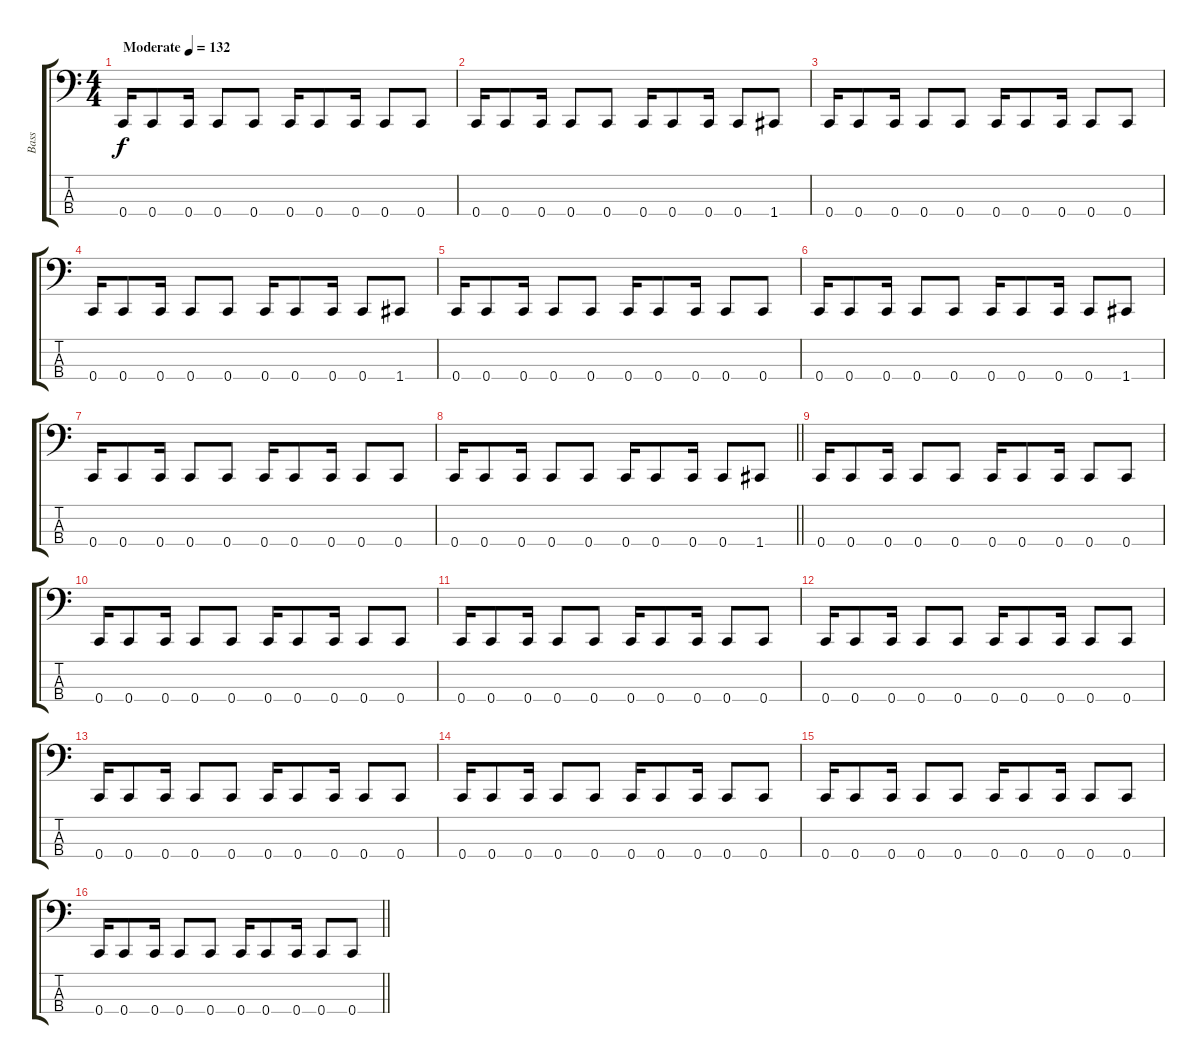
\track ("Bass" "Bass") {instrument electricbassfinger}
\staff {score tabs}
\tuning (F2 C2 G1 C1) {hide}
\ts (4 4)
\tempo (132 "Moderate")
\clef f4
\ks c
0.4.16{dy f instrument electricbassfinger} 0.4.8 0.4.16 0.4.8 0.4.8 0.4.16 0.4.8 0.4.16 0.4.8 0.4.8 |
0.4.16 0.4.8 0.4.16 0.4.8 0.4.8 0.4.16 0.4.8 0.4.16 0.4.8 1.4.8 |
0.4.16 0.4.8 0.4.16 0.4.8 0.4.8 0.4.16 0.4.8 0.4.16 0.4.8 0.4.8 |
0.4.16 0.4.8 0.4.16 0.4.8 0.4.8 0.4.16 0.4.8 0.4.16 0.4.8 1.4.8 |
0.4.16 0.4.8 0.4.16 0.4.8 0.4.8 0.4.16 0.4.8 0.4.16 0.4.8 0.4.8 |
0.4.16 0.4.8 0.4.16 0.4.8 0.4.8 0.4.16 0.4.8 0.4.16 0.4.8 1.4.8 |
0.4.16 0.4.8 0.4.16 0.4.8 0.4.8 0.4.16 0.4.8 0.4.16 0.4.8 0.4.8 |
\barLineRight lightlight
0.4.16 0.4.8 0.4.16 0.4.8 0.4.8 0.4.16 0.4.8 0.4.16 0.4.8 1.4.8 |
\section ("" "")
0.4.16 0.4.8 0.4.16 0.4.8 0.4.8 0.4.16 0.4.8 0.4.16 0.4.8 0.4.8 |
0.4.16 0.4.8 0.4.16 0.4.8 0.4.8 0.4.16 0.4.8 0.4.16 0.4.8 0.4.8 |
0.4.16 0.4.8 0.4.16 0.4.8 0.4.8 0.4.16 0.4.8 0.4.16 0.4.8 0.4.8 |
0.4.16 0.4.8 0.4.16 0.4.8 0.4.8 0.4.16 0.4.8 0.4.16 0.4.8 0.4.8 |
0.4.16 0.4.8 0.4.16 0.4.8 0.4.8 0.4.16 0.4.8 0.4.16 0.4.8 0.4.8 |
0.4.16 0.4.8 0.4.16 0.4.8 0.4.8 0.4.16 0.4.8 0.4.16 0.4.8 0.4.8 |
0.4.16 0.4.8 0.4.16 0.4.8 0.4.8 0.4.16 0.4.8 0.4.16 0.4.8 0.4.8 |
\barLineRight lightlight
0.4.16 0.4.8 0.4.16 0.4.8 0.4.8 0.4.16 0.4.8 0.4.16 0.4.8 0.4.8
